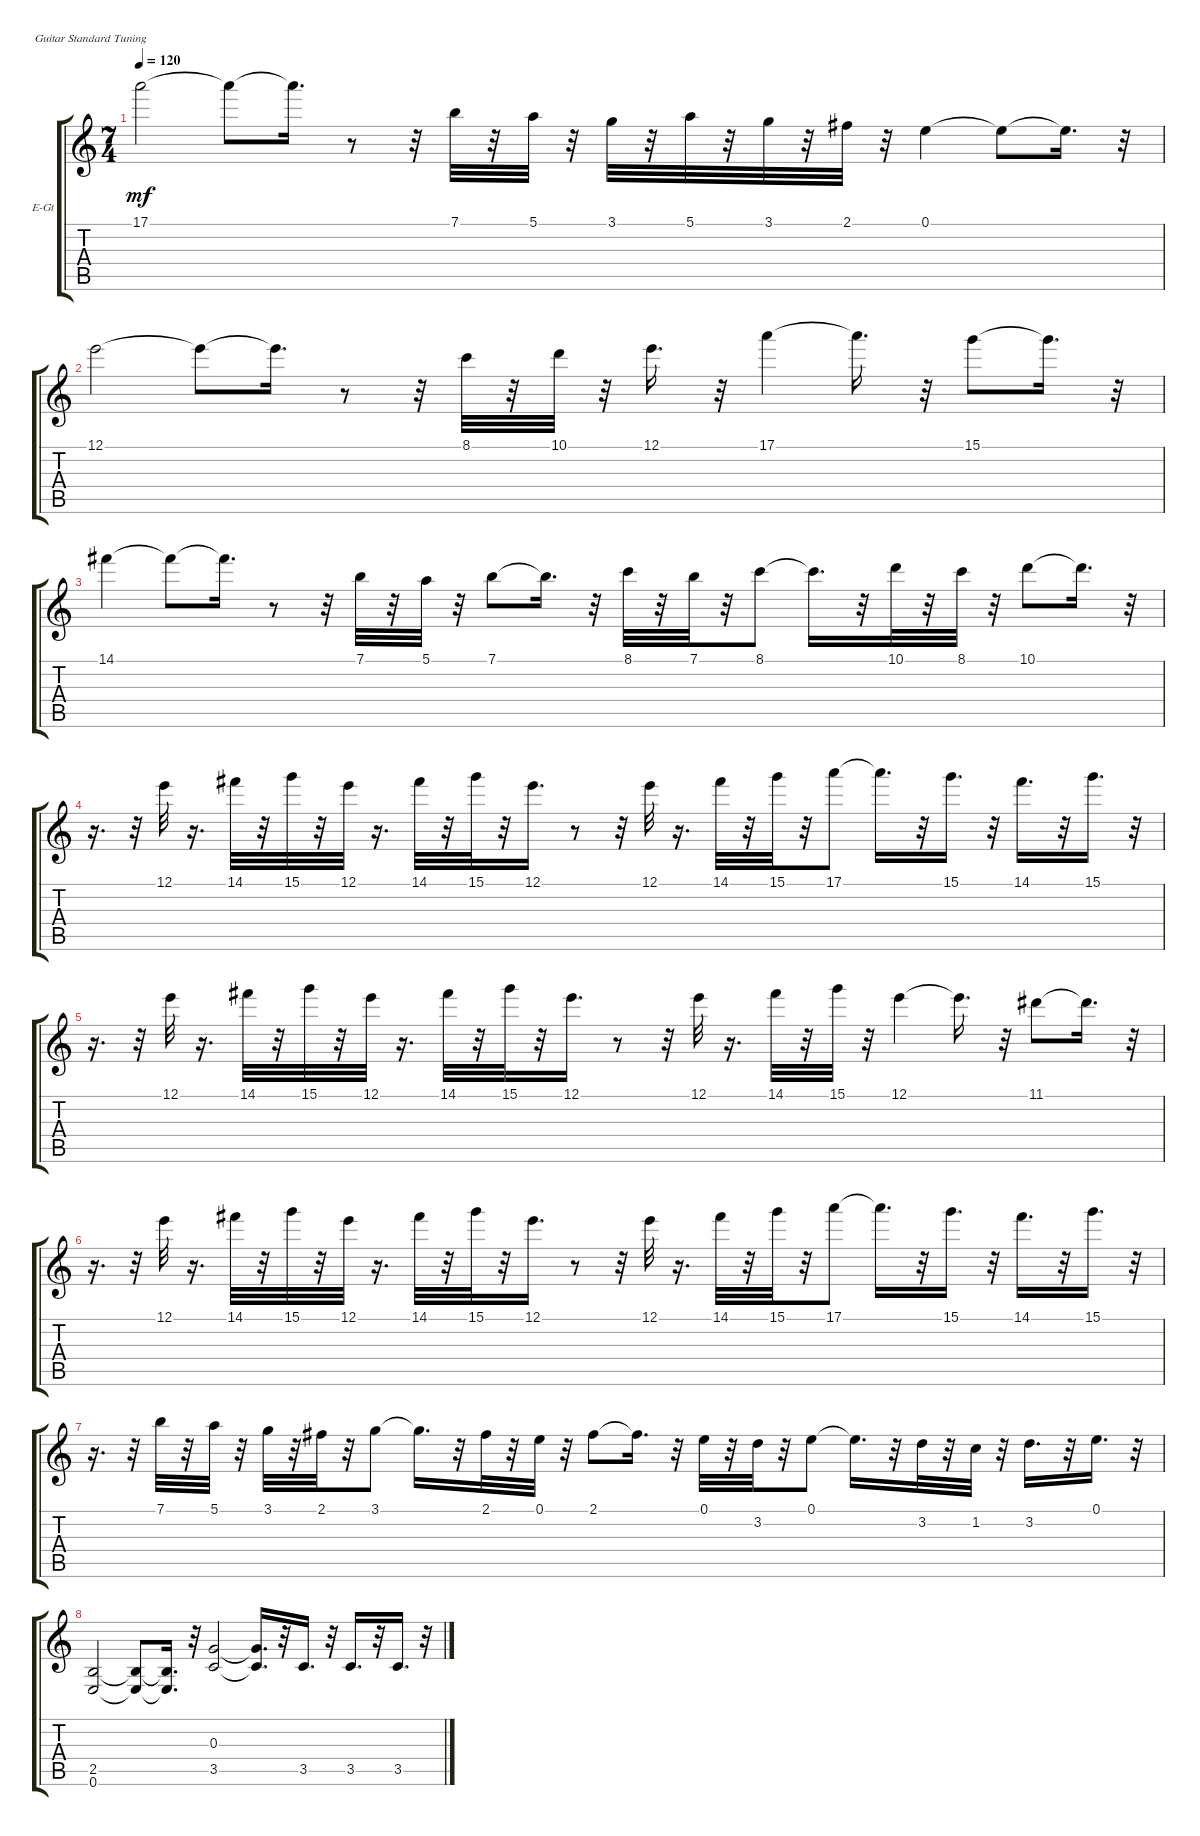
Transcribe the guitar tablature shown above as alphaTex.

\bracketExtendMode groupsimilarinstruments
\firstSystemTrackNameOrientation horizontal
\otherSystemsTrackNameOrientation horizontal
\track ("" "E-Gt") {instrument electricguitarclean}
\staff {score tabs}
\tuning (E4 B3 G3 D3 A2 E2)
\ts (7 4)
\tempo 120
\clef g2
\ks c
17.1.2{dy mf} 17.1{t}.8 17.1{t}.16{d} r.8 r.32 7.1.32 r.32 5.1.32 r.32 3.1.32 r.32 5.1.32 r.32 3.1.32 r.32 2.1.32 r.32 0.1.4 0.1{t}.8 0.1{t}.16{d} r.32 |
12.1.2 12.1{t}.8 12.1{t}.16{d} r.8 r.32 8.1.32 r.32 10.1.32 r.32 12.1.16{d} r.32 17.1.4 17.1{t}.16{d} r.32 15.1.8 15.1{t}.16{d} r.32 |
14.1.4 14.1{t}.8 14.1{t}.16{d} r.8 r.32 7.1.32 r.32 5.1.32 r.32 7.1.8 7.1{t}.16{d} r.32 8.1.32 r.32 7.1.32 r.32 8.1.8 8.1{t}.16{d} r.32 10.1.32 r.32 8.1.32 r.32 10.1.8 10.1{t}.16{d} r.32 |
r.16{d} r.32 12.1.32 r.16{d} 14.1.32 r.32 15.1.32 r.32 12.1.32 r.16{d} 14.1.32 r.32 15.1.32 r.32 12.1.16{d} r.8 r.32 12.1.32 r.16{d} 14.1.32 r.32 15.1.32 r.32 17.1.8 17.1{t}.16{d} r.32 15.1.16{d} r.32 14.1.16{d} r.32 15.1.16{d} r.32 |
r.16{d} r.32 12.1.32 r.16{d} 14.1.32 r.32 15.1.32 r.32 12.1.32 r.16{d} 14.1.32 r.32 15.1.32 r.32 12.1.16{d} r.8 r.32 12.1.32 r.16{d} 14.1.32 r.32 15.1.32 r.32 12.1.4 12.1{t}.16{d} r.32 11.1.8 11.1{t}.16{d} r.32 |
r.16{d} r.32 12.1.32 r.16{d} 14.1.32 r.32 15.1.32 r.32 12.1.32 r.16{d} 14.1.32 r.32 15.1.32 r.32 12.1.16{d} r.8 r.32 12.1.32 r.16{d} 14.1.32 r.32 15.1.32 r.32 17.1.8 17.1{t}.16{d} r.32 15.1.16{d} r.32 14.1.16{d} r.32 15.1.16{d} r.32 |
r.16{d} r.32 7.1.32 r.32 5.1.32 r.32 3.1.32 r.32 2.1.32 r.32 3.1.8 3.1{t}.16{d} r.32 2.1.32 r.32 0.1.32 r.32 2.1.8 2.1{t}.16{d} r.32 0.1.32 r.32 3.2.32 r.32 0.1.8 0.1{t}.16{d} r.32 3.2.32 r.32 1.2.32 r.32 3.2.16{d} r.32 0.1.16{d} r.32 |
(2.5 0.6).2 (2.5{t} 0.6{t}).8 (2.5{t} 0.6{t}).16{d} r.32 (0.3 3.5).2 (0.3{t} 3.5{t}).16{d} r.32 3.5.16{d} r.32 3.5.16{d} r.32 3.5.16{d} r.32
